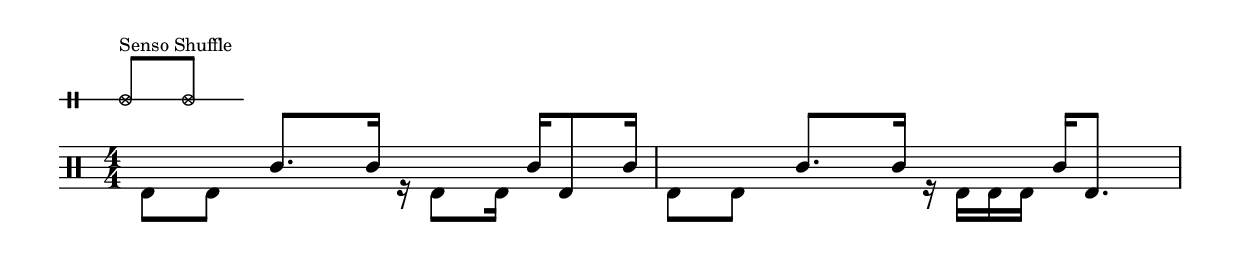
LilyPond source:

\version "2.18.2"
\include "../layout/layout.ly"

% \header {
%   title = "So What"
%   subtitle = "Miles Davis - Batteria originale di Marco Raimondi"
% }

% Accompagnamento
accmusic = \drummode {hh8^"Senso Shuffle" hh}
\markup \accbox #'(1 . 4) #accmusic

\score {
  \new DrumStaff <<
    \drummode {
      \time 4/4
      <<
        \new DrumVoice {
          \voiceDOWN
          bd8 bd
          s4
          r16 bd8 bd16
          s4

          bd8 bd
          s4
          r16 bd bd bd
          s4
        }
        \new DrumVoice {
          \voiceUP
          s4
          sn8. sn16
          s4
          sn16 bd8 sn16

          s4
          sn8. sn16
          s4
          sn16 bd8.
        }
      >>
      %\break
    }
  >>
}
